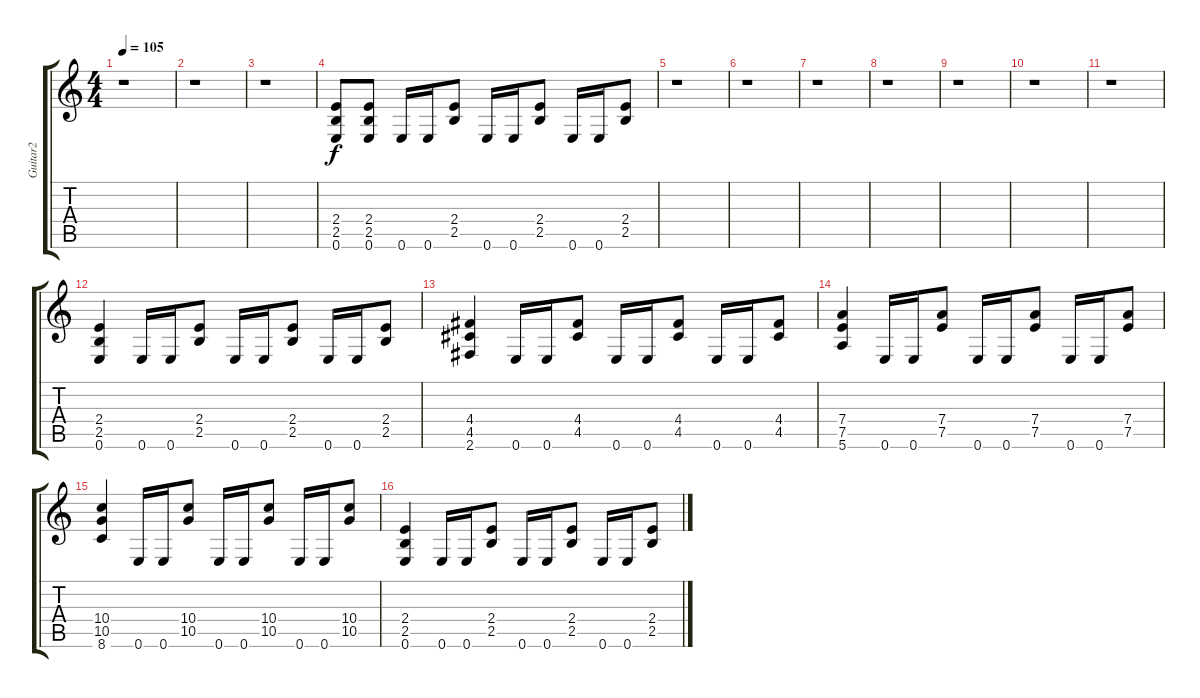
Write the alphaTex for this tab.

\track ("Guitar2" "Guitar2") {instrument distortionguitar}
\staff {score tabs}
\tuning (E4 B3 G3 D3 A2 E2) {hide}
\ts (4 4)
\tempo 105
\clef g2
\ks c
r.1{dy f} |
r.1 |
r.1 |
(2.4 2.5 0.6).8 (2.4 2.5 0.6).8 0.6.16 0.6.16 (2.4 2.5).8 0.6.16 0.6.16 (2.4 2.5).8 0.6.16 0.6.16 (2.4 2.5).8 |
r.1 |
r.1 |
r.1 |
r.1 |
r.1 |
r.1 |
r.1 |
(2.4 2.5 0.6).4 0.6.16 0.6.16 (2.4 2.5).8 0.6.16 0.6.16 (2.4 2.5).8 0.6.16 0.6.16 (2.4 2.5).8 |
(4.4 4.5 2.6).4 0.6.16 0.6.16 (4.4 4.5).8 0.6.16 0.6.16 (4.4 4.5).8 0.6.16 0.6.16 (4.4 4.5).8 |
(7.4 7.5 5.6).4 0.6.16 0.6.16 (7.4 7.5).8 0.6.16 0.6.16 (7.4 7.5).8 0.6.16 0.6.16 (7.4 7.5).8 |
(10.4 10.5 8.6).4 0.6.16 0.6.16 (10.4 10.5).8 0.6.16 0.6.16 (10.4 10.5).8 0.6.16 0.6.16 (10.4 10.5).8 |
(2.4 2.5 0.6).4 0.6.16 0.6.16 (2.4 2.5).8 0.6.16 0.6.16 (2.4 2.5).8 0.6.16 0.6.16 (2.4 2.5).8
